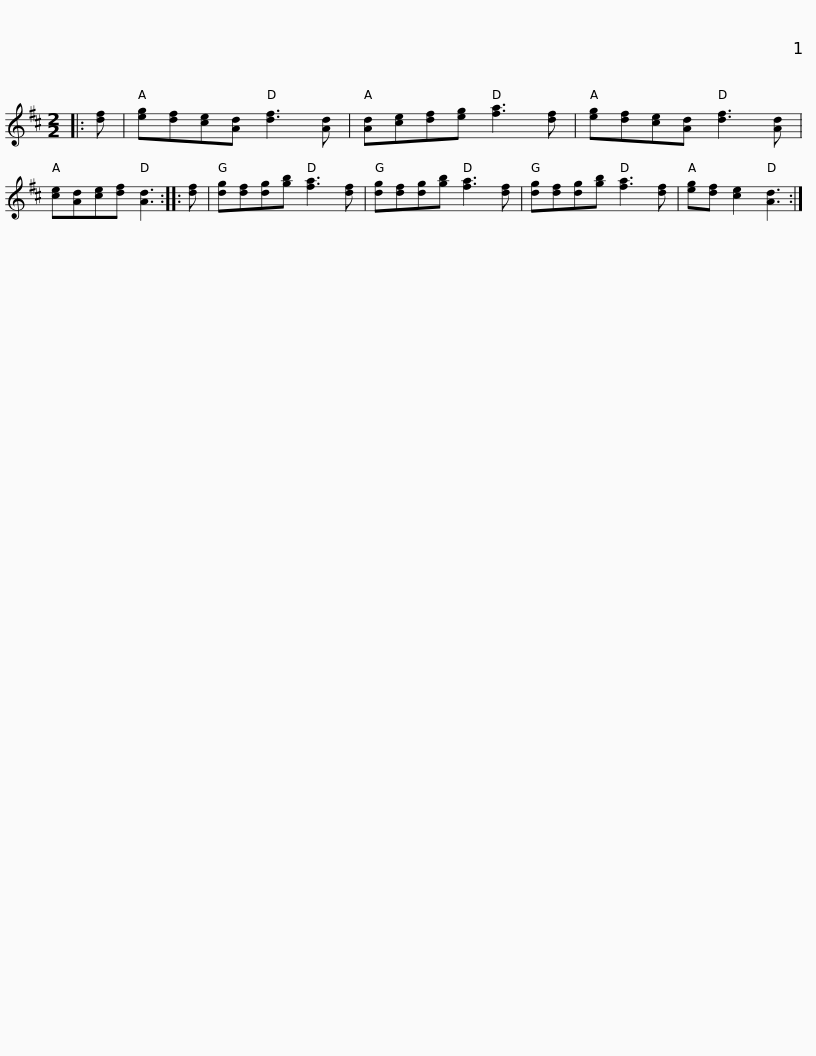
X:1
L:1/8
M:2/2
I:linebreak $
K:D
V:1 treble
V:1
|: [df] | [eg][df][ce][Ad] [df]3 [Ad] | [Ad][ce][df][eg] [fa]3 [df] | [eg][df][ce][Ad] [df]3 [Ad] | [ce][Ad][ce][df] [Ad]3 :: %5
 [df] | [dg][df][dg][gb] [fa]3 [df] |$ [dg][df][dg][gb] [fa]3 [df] | [dg][df][dg][gb] [fa]3 [df] | [eg][df] [ce]2 [Ad]3 :| %10
